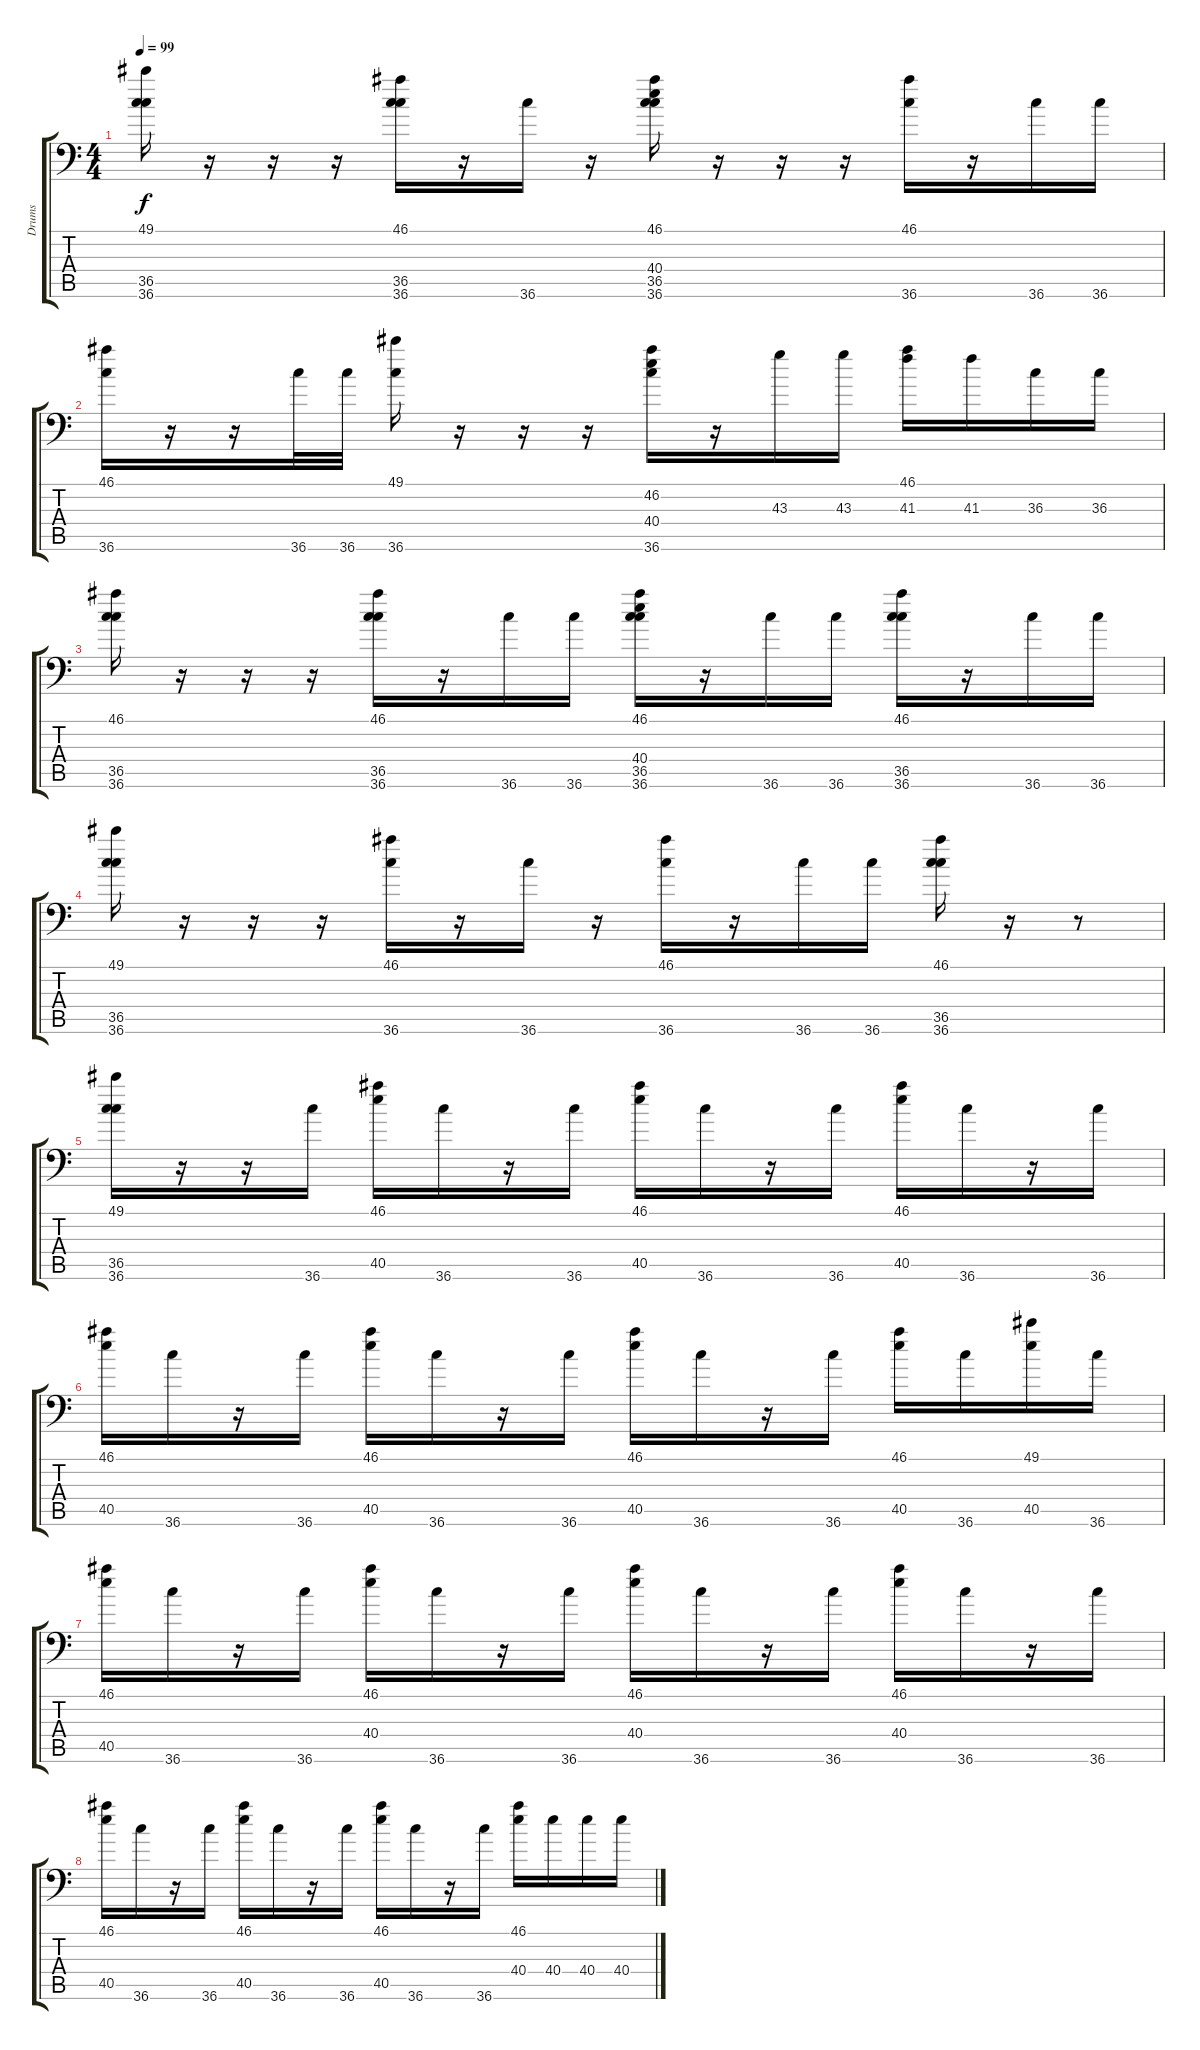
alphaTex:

\track ("Drums" "Drums") {solo instrument electricguitarclean}
\staff {score tabs}
\tuning (C-1 C-1 C-1 C-1 C-1 C-1) {hide}
\ts (4 4)
\tempo 99
\clef f4
\ks c
(49.1 36.5 36.6).16{dy f} r.16 r.16 r.16 (46.1 36.5 36.6).16 r.16 36.6.16 r.16 (46.1 40.4 36.5 36.6).16 r.16 r.16 r.16 (46.1 36.6).16 r.16 36.6.16 36.6.16 |
(46.1 36.6).16 r.16 r.16 36.6.32 36.6.32 (49.1 36.6).16 r.16 r.16 r.16 (46.2 40.4 36.6).16 r.16 43.3.16 43.3.16 (46.1 41.3).16 41.3.16 36.3.16 36.3.16 |
(46.1 36.5 36.6).16 r.16 r.16 r.16 (46.1 36.5 36.6).16 r.16 36.6.16 36.6.16 (46.1 40.4 36.5 36.6).16 r.16 36.6.16 36.6.16 (46.1 36.5 36.6).16 r.16 36.6.16 36.6.16 |
(49.1 36.5 36.6).16 r.16 r.16 r.16 (46.1 36.6).16 r.16 36.6.16 r.16 (46.1 36.6).16 r.16 36.6.16 36.6.16 (46.1 36.5 36.6).16 r.16 r.8 |
(49.1 36.5 36.6).16 r.16 r.16 36.6.16 (46.1 40.5).16 36.6.16 r.16 36.6.16 (46.1 40.5).16 36.6.16 r.16 36.6.16 (46.1 40.5).16 36.6.16 r.16 36.6.16 |
(46.1 40.5).16 36.6.16 r.16 36.6.16 (46.1 40.5).16 36.6.16 r.16 36.6.16 (46.1 40.5).16 36.6.16 r.16 36.6.16 (46.1 40.5).16 36.6.16 (49.1 40.5).16 36.6.16 |
(46.1 40.5).16 36.6.16 r.16 36.6.16 (46.1 40.4).16 36.6.16 r.16 36.6.16 (46.1 40.4).16 36.6.16 r.16 36.6.16 (46.1 40.4).16 36.6.16 r.16 36.6.16 |
(46.1 40.5).16 36.6.16 r.16 36.6.16 (46.1 40.5).16 36.6.16 r.16 36.6.16 (46.1 40.5).16 36.6.16 r.16 36.6.16 (46.1 40.4).16 40.4.16 40.4.16 40.4.16
